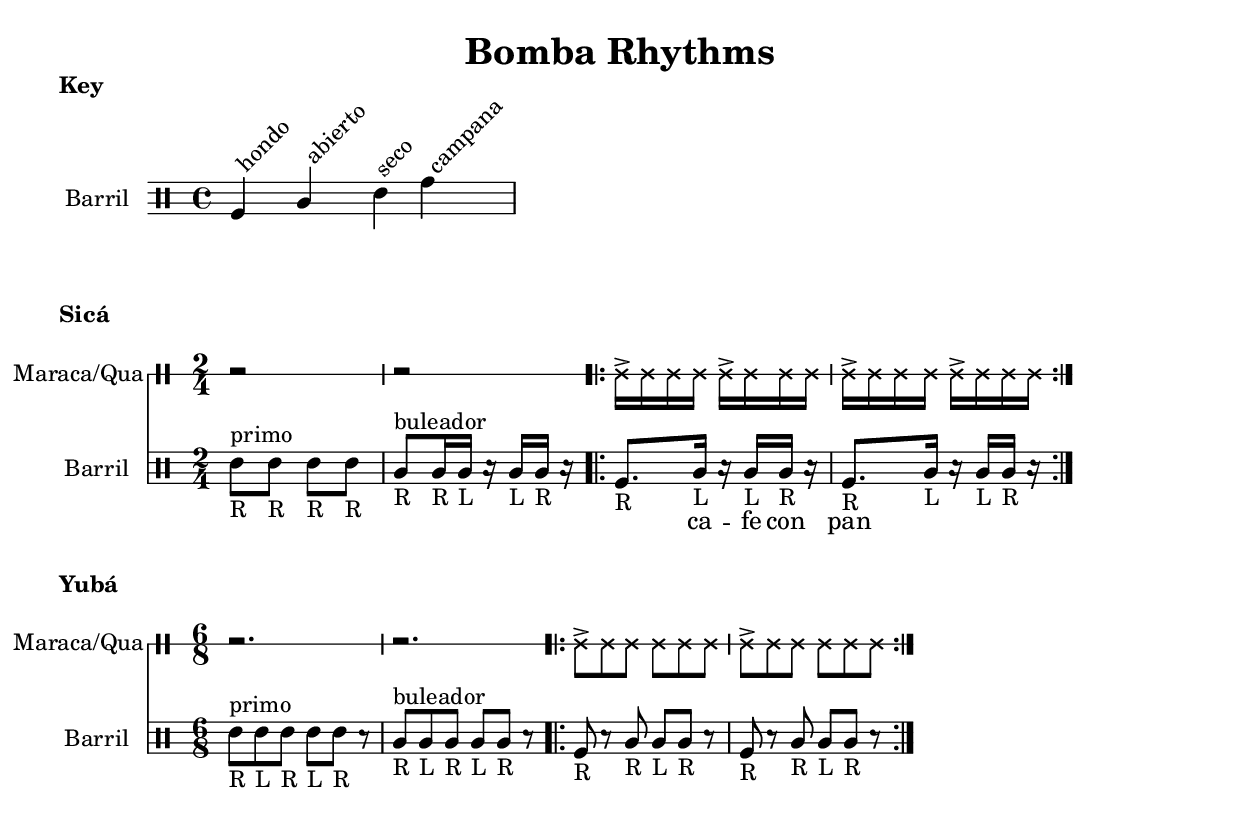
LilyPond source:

\version "2.24.3"

% \score {
%   <<
%   \new DrumStaff \with {
%     drumStyleTable = #congas-style

%   } \Maraca

%   \new DrumStaff \with {
%     drumStyleTable = #congas-style

%     \override StaffSymbol.line-count = #1
%   } \Barril

%   >>
%   \layout { }
% }



drumPitchNames.seco      = #'seco
drumPitchNames.se        = #'seco
drumPitchNames.abierto   = #'abierto
drumPitchNames.ab        = #'abierto
drumPitchNames.hondo     = #'hondo
drumPitchNames.ho        = #'hondo
drumPitchNames.campana   = #'campana
drumPitchNames.ca        = #'campana

% List of note head options
% List of articulation options: https://lilypond.org/doc/v2.23/Documentation/notation/list-of-articulations
#(define barril-style
  '((abierto  default  #f  -1)
    (seco     default  #f   1)
    (hondo    default  #f  -3)
    (campana  default  #f   3)
    ))

% midiDrumPitches.dbass     = g
% midiDrumPitches.dbassmute = fis
% midiDrumPitches.dopen     = a
% midiDrumPitches.dopenmute = gis
% midiDrumPitches.dslap     = b
% midiDrumPitches.dslapmute = ais



% Qua = \drummode {
% }

KeyNotes = \drummode {
  \textLengthOn

  ho^\markup \rotate #45 {hondo}
  ab^\markup \rotate #45 {abierto}
  se^\markup \rotate #45 {seco}
  ca^\markup \rotate #45 {campana}
}


\header { 
  title = "Bomba Rhythms"
}

\markup { 
  \bold "Key"
}

\score {

  \new DrumStaff \with {
    \override StaffSymbol.line-count = #4
    instrumentName = "Barril "
    drumStyleTable = #(alist->hash-table barril-style)

   %  % TODO: Make this better
   %  \override Clef.stencil = #
			% (lambda (grob)(grob-interpret-markup grob
			% 	#{ \markup\combine
			% 		\musicglyph #"clefs.percussion"
			% 		\translate #'(-2 . 1)
			% 		\override #'(baseline-skip . 1) 
			% 		\column {
			% 		  "c"
   %          "s"
   %          "a"
			% 		  "h"
			% 		}
			% 	#}
			% ))

  } \KeyNotes
  \layout {}
}

Tren = \drummode {
  r2 r

  \repeat volta 2 {
    cab16-> cab cab cab
    cab16-> cab cab cab |
    cab16-> cab cab cab
    cab16-> cab cab cab |
  }
}


\markup {
  \bold "Sicá"
}

SicaBarril = \drummode {
  seco8_"R" ^\markup {primo} se_"R" se_"R" se_"R" |
  
  ab8_"R" ^\markup {buleador} ab16_"R" ab_"L" r ab_"L" ab_"R" r |

  \repeat volta 2 {
   ho8._"R" ab16_"L" r ab_"L" ab_"R" r |
   ho8._"R" ab16_"L" r ab_"L" ab_"R" r |
 }
}

SicaWords = \lyricmode {
  % llamada
  _ _ _ _ |
  _ _ _ _ _ |

  _ ca -- fe con pan 
}

\score {
  <<
    \new DrumStaff \with {
      \override StaffSymbol.line-count = #1
      instrumentName = "Maraca/Qua"
      drumStyleTable = #percussion-style
    } {
      \time 2/4
      \Tren
    }

    \new DrumStaff \with {
      \override StaffSymbol.line-count = #4
      instrumentName = "Barril "
      drumStyleTable = #(alist->hash-table barril-style)
      % drumPitchTable = #(alist->hash-table midiDrumPitches)
    } {
      \time 2/4
      \new DrumVoice = "sica" { \SicaBarril }
    }

    \new Lyrics {
      \lyricsto "sica" {
        \SicaWords
      }
    }
  >>

  \layout {}
}


\markup {
  \bold "Yubá"
}

SixTren = \drummode {
  r2. r

  \repeat volta 2 {
    cab8-> cab cab cab8 cab cab |
    cab8-> cab cab cab8 cab cab |
  }
}


YubaBarril = \drummode {
  seco8_"R"^\markup {primo} se_"L" se_"R" se_"L" se_"R" r |
  ab8_"R"^\markup {buleador} ab_"L" ab_"R" ab_"L" ab_"R" r |

  \repeat volta 2 {
    ho8-"R" r ab_"R" ab_"L" ab_"R" r |
    ho8_"R" r ab_"R" ab_"L" ab_"R" r |
 }
}

\score {
  <<
    \new DrumStaff \with {
      \override StaffSymbol.line-count = #1
      instrumentName = "Maraca/Qua"
      drumStyleTable = #percussion-style
    } {
      \time 6/8
      \SixTren
    }

    \new DrumStaff \with {
      \override StaffSymbol.line-count = #4
      instrumentName = "Barril "
      drumStyleTable = #(alist->hash-table barril-style)
      % drumPitchTable = #(alist->hash-table midiDrumPitches)
    } {
      \time 6/8
      \YubaBarril
    }
  >>

  \layout {}
}



